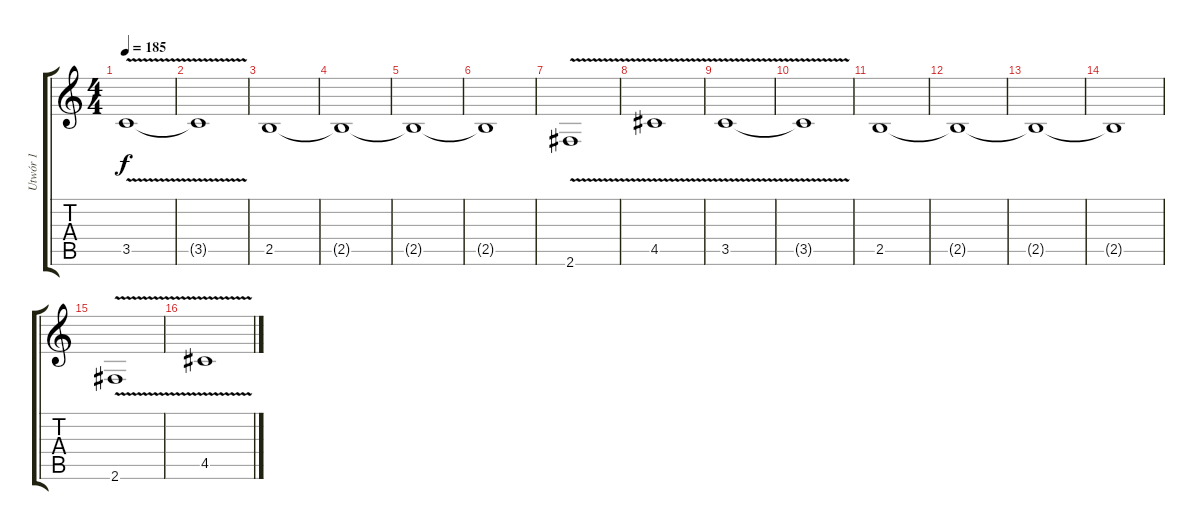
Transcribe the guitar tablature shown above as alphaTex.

\track ("Utwór 1" "Utwór 1") {mute instrument overdrivenguitar}
\staff {score tabs}
\tuning (E4 B3 G3 D3 A2 E2) {hide}
\ts (4 4)
\tempo 185
\clef g2
\ks c
3.5{v}.1{dy f} |
3.5{t}.1 |
2.5.1 |
2.5{t}.1 |
2.5{t}.1 |
2.5{t}.1 |
2.6{v}.1 |
4.5{v}.1 |
3.5{v}.1 |
3.5{t}.1 |
2.5.1 |
2.5{t}.1 |
2.5{t}.1 |
2.5{t}.1 |
2.6{v}.1 |
4.5{v}.1
